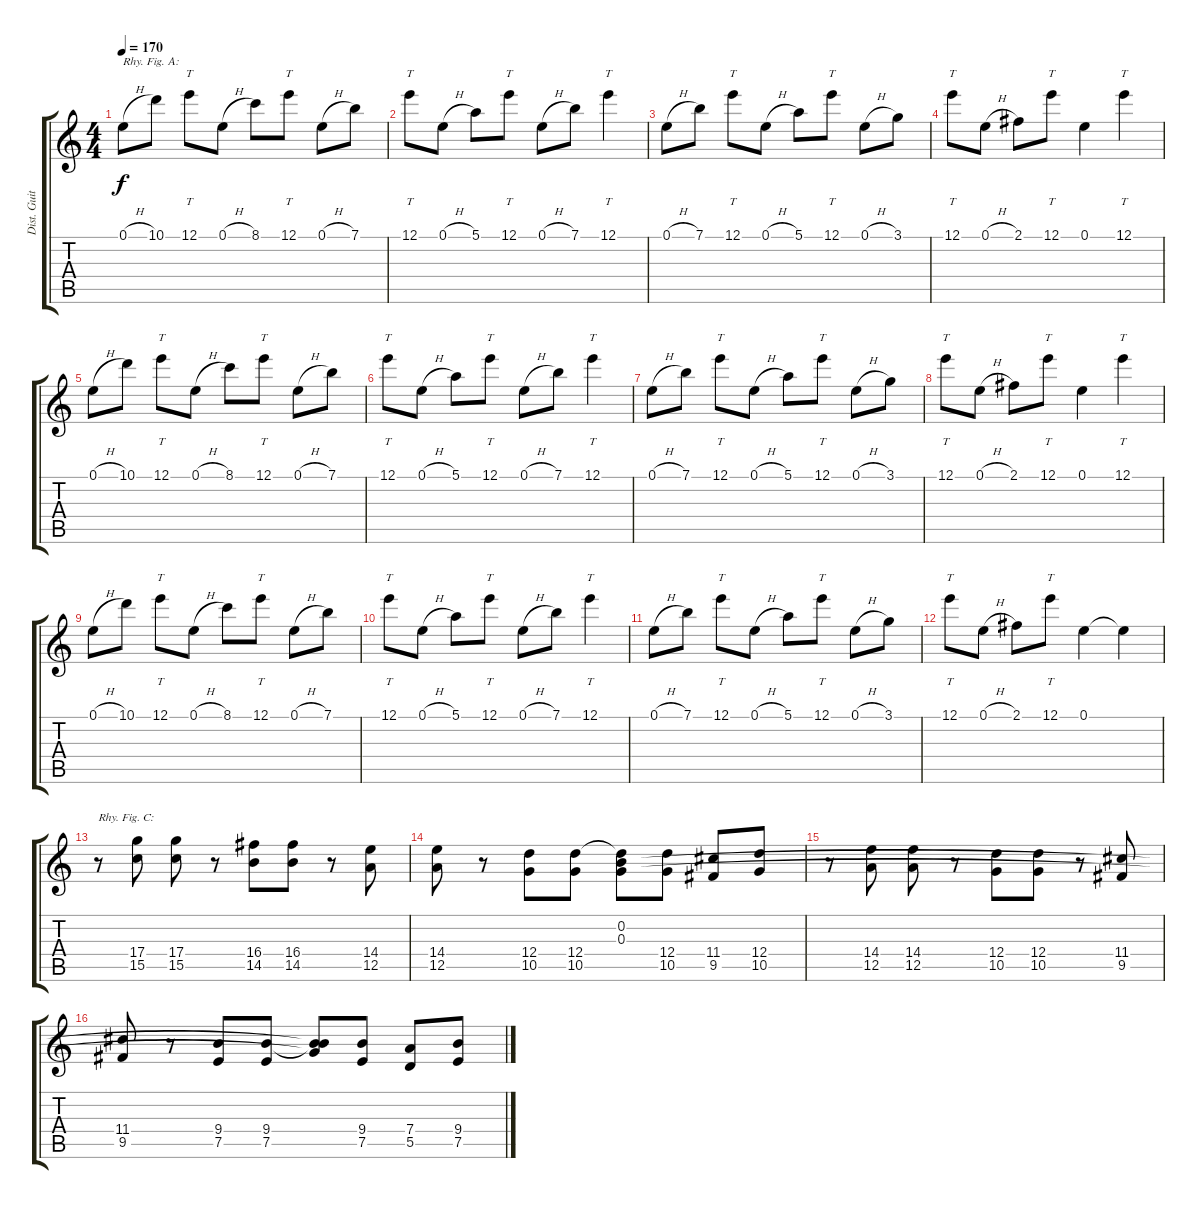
\track ("Dist. Guitar 1" "Dist. Guit") {instrument distortionguitar}
\staff {score tabs}
\tuning (E4 B3 G3 D3 A2 E2) {hide}
\ts (4 4)
\tempo 170
\clef g2
\ks c
0.1{h}.8{txt "Rhy. Fig. A:" dy f volume 16 instrument synthbass1} 10.1.8 12.1.8{tt} 0.1{h}.8 8.1.8 12.1.8{tt} 0.1{h}.8 7.1.8 |
12.1.8{tt} 0.1{h}.8 5.1.8 12.1.8{tt} 0.1{h}.8 7.1.8 12.1.4{tt} |
0.1{h}.8 7.1.8 12.1.8{tt} 0.1{h}.8 5.1.8 12.1.8{tt} 0.1{h}.8 3.1.8 |
12.1.8{tt} 0.1{h}.8 2.1.8 12.1.8{tt} 0.1.4 12.1.4{tt} |
0.1{h}.8 10.1.8 12.1.8{tt} 0.1{h}.8 8.1.8 12.1.8{tt} 0.1{h}.8 7.1.8 |
12.1.8{tt} 0.1{h}.8 5.1.8 12.1.8{tt} 0.1{h}.8 7.1.8 12.1.4{tt} |
0.1{h}.8 7.1.8 12.1.8{tt} 0.1{h}.8 5.1.8 12.1.8{tt} 0.1{h}.8 3.1.8 |
12.1.8{tt} 0.1{h}.8 2.1.8 12.1.8{tt} 0.1.4 12.1.4{tt} |
0.1{h}.8 10.1.8 12.1.8{tt} 0.1{h}.8 8.1.8 12.1.8{tt} 0.1{h}.8 7.1.8 |
12.1.8{tt} 0.1{h}.8 5.1.8 12.1.8{tt} 0.1{h}.8 7.1.8 12.1.4{tt} |
0.1{h}.8 7.1.8 12.1.8{tt} 0.1{h}.8 5.1.8 12.1.8{tt} 0.1{h}.8 3.1.8 |
12.1.8{tt} 0.1{h}.8 2.1.8 12.1.8{tt} 0.1.4 0.1{t}.4 |
r.8{txt "Rhy. Fig. C:" volume 10 instrument distortionguitar} (17.4 15.5).8 (17.4 15.5).8 r.8 (16.4 14.5).8 (16.4 14.5).8 r.8 (14.4 12.5).8 |
(14.4 12.5).8 r.8 (12.4 10.5).8 (12.4 10.5).8 (0.2 0.3 12.4{t}).8 (12.4 10.5).8 (11.4 9.5).8 (12.4 10.5).8 |
r.8 (14.4 12.5).8 (14.4 12.5).8 r.8 (12.4 10.5).8 (12.4 10.5).8 r.8 (11.4 9.5).8 |
(11.4 9.5).8 r.8 (9.4 7.5).8 (9.4 7.5).8 (0.2{t} 0.3{t} 9.4{t}).8 (9.4 7.5).8 (7.4 5.5).8 (9.4 7.5).8
